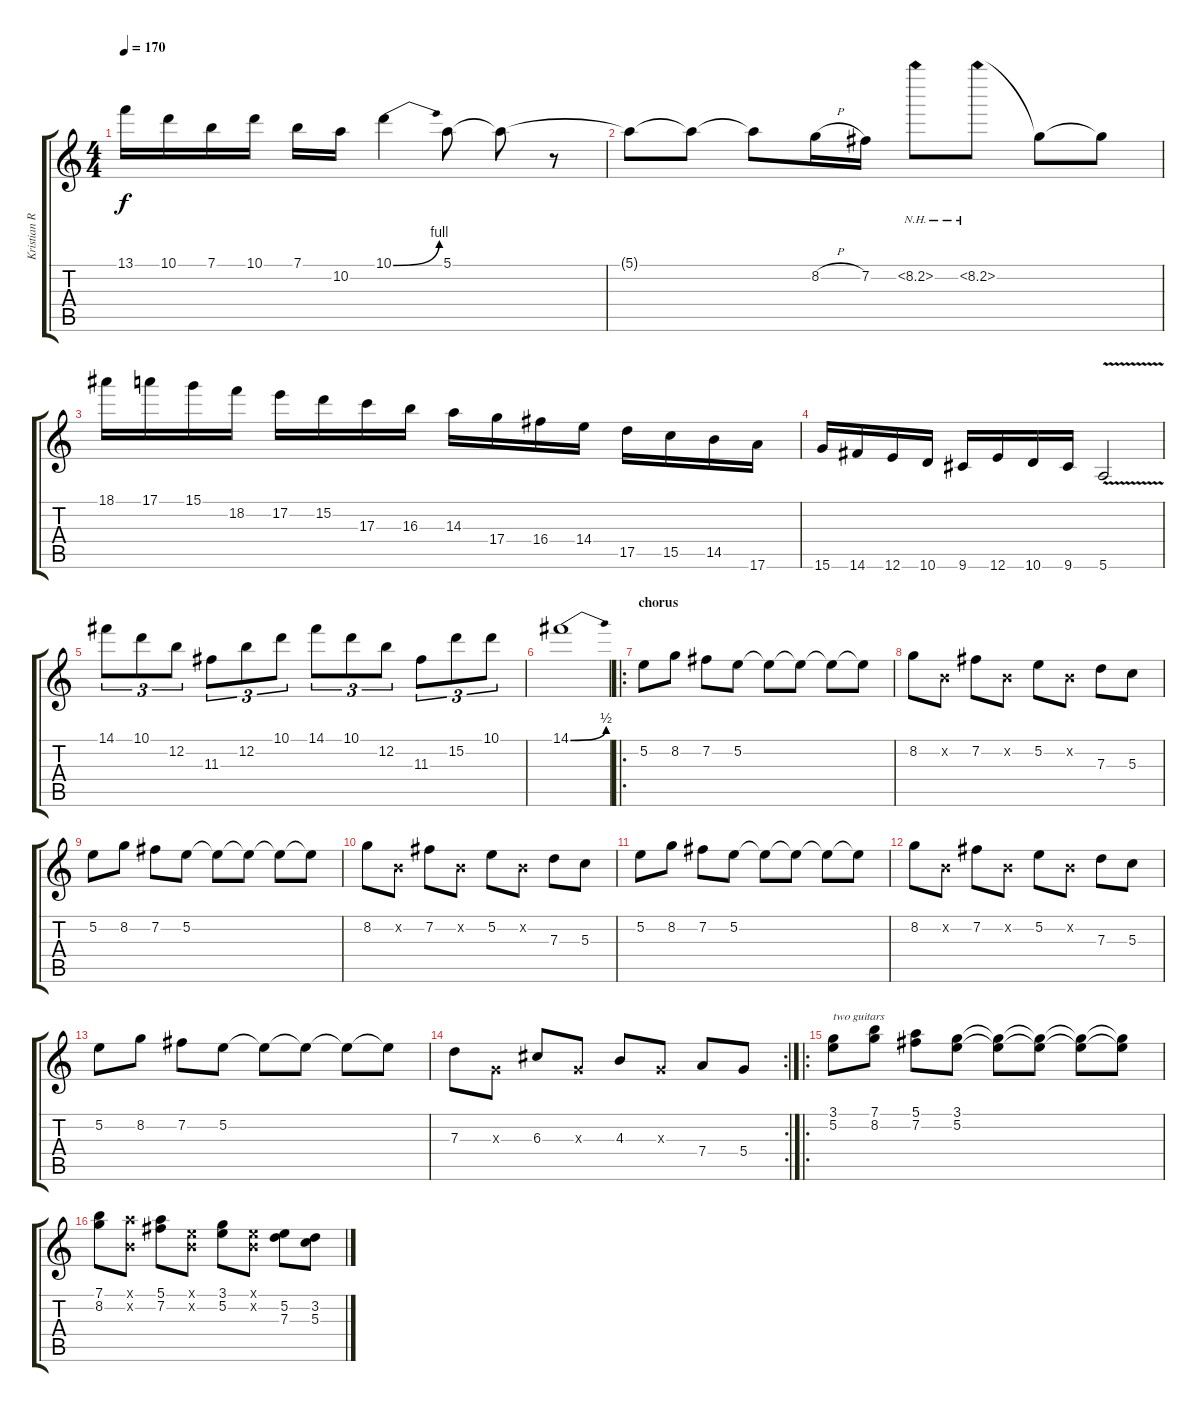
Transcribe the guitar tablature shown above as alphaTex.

\track ("Kristian Ranta" "Kristian R") {instrument distortionguitar}
\staff {score tabs}
\tuning (E4 B3 G3 D3 A2 E2) {hide}
\ts (4 4)
\tempo 170
\clef g2
\ks c
13.1.16{dy f} 10.1.16 7.1.16 10.1.16 7.1.16 10.2.16 10.1{be (bend 0 0 60 4)}.4 5.1.8 5.1{t}.8 r.8 |
5.1{t}.8 5.1{t}.8 5.1{t}.8 8.2{h}.16 7.2.16 8.2{nh}.8 8.2{nh}.8 8.2{t}.8 8.2{t}.8 |
18.1.16 17.1.16 15.1.16 18.2.16 17.2.16 15.2.16 17.3.16 16.3.16 14.3.16 17.4.16 16.4.16 14.4.16 17.5.16 15.5.16 14.5.16 17.6.16 |
15.6.16 14.6.16 12.6.16 10.6.16 9.6.16 12.6.16 10.6.16 9.6.16 5.6{v}.2 |
14.1.8{tu (3 2)} 10.1.8{tu (3 2)} 12.2.8{tu (3 2)} 11.3.8{tu (3 2)} 12.2.8{tu (3 2)} 10.1.8{tu (3 2)} 14.1.8{tu (3 2)} 10.1.8{tu (3 2)} 12.2.8{tu (3 2)} 11.3.8{tu (3 2)} 15.2.8{tu (3 2)} 10.1.8{tu (3 2)} |
14.1{be (bend 0 0 60 2)}.1 |
\ro
\section ("" "chorus")
5.2.8 8.2.8 7.2.8 5.2.8 5.2{t}.8 5.2{t}.8 5.2{t}.8 5.2{t}.8 |
8.2.8 0.2{x}.8 7.2.8 0.2{x}.8 5.2.8 0.2{x}.8 7.3.8 5.3.8 |
5.2.8 8.2.8 7.2.8 5.2.8 5.2{t}.8 5.2{t}.8 5.2{t}.8 5.2{t}.8 |
8.2.8 0.2{x}.8 7.2.8 0.2{x}.8 5.2.8 0.2{x}.8 7.3.8 5.3.8 |
5.2.8 8.2.8 7.2.8 5.2.8 5.2{t}.8 5.2{t}.8 5.2{t}.8 5.2{t}.8 |
8.2.8 0.2{x}.8 7.2.8 0.2{x}.8 5.2.8 0.2{x}.8 7.3.8 5.3.8 |
5.2.8 8.2.8 7.2.8 5.2.8 5.2{t}.8 5.2{t}.8 5.2{t}.8 5.2{t}.8 |
\rc 2
7.3.8 0.3{x}.8 6.3.8 0.3{x}.8 4.3.8 0.3{x}.8 7.4.8 5.4.8 |
\ro
(3.1 5.2).8{txt "two guitars"} (7.1 8.2).8 (5.1 7.2).8 (3.1 5.2).8 (3.1{t} 5.2{t}).8 (3.1{t} 5.2{t}).8 (3.1{t} 5.2{t}).8 (3.1{t} 5.2{t}).8 |
(7.1 8.2).8 (5.1{x} 0.2{x}).8 (5.1 7.2).8 (0.1{x} 0.2{x}).8 (3.1 5.2).8 (0.1{x} 0.2{x}).8 (5.2 7.3).8 (3.2 5.3).8
